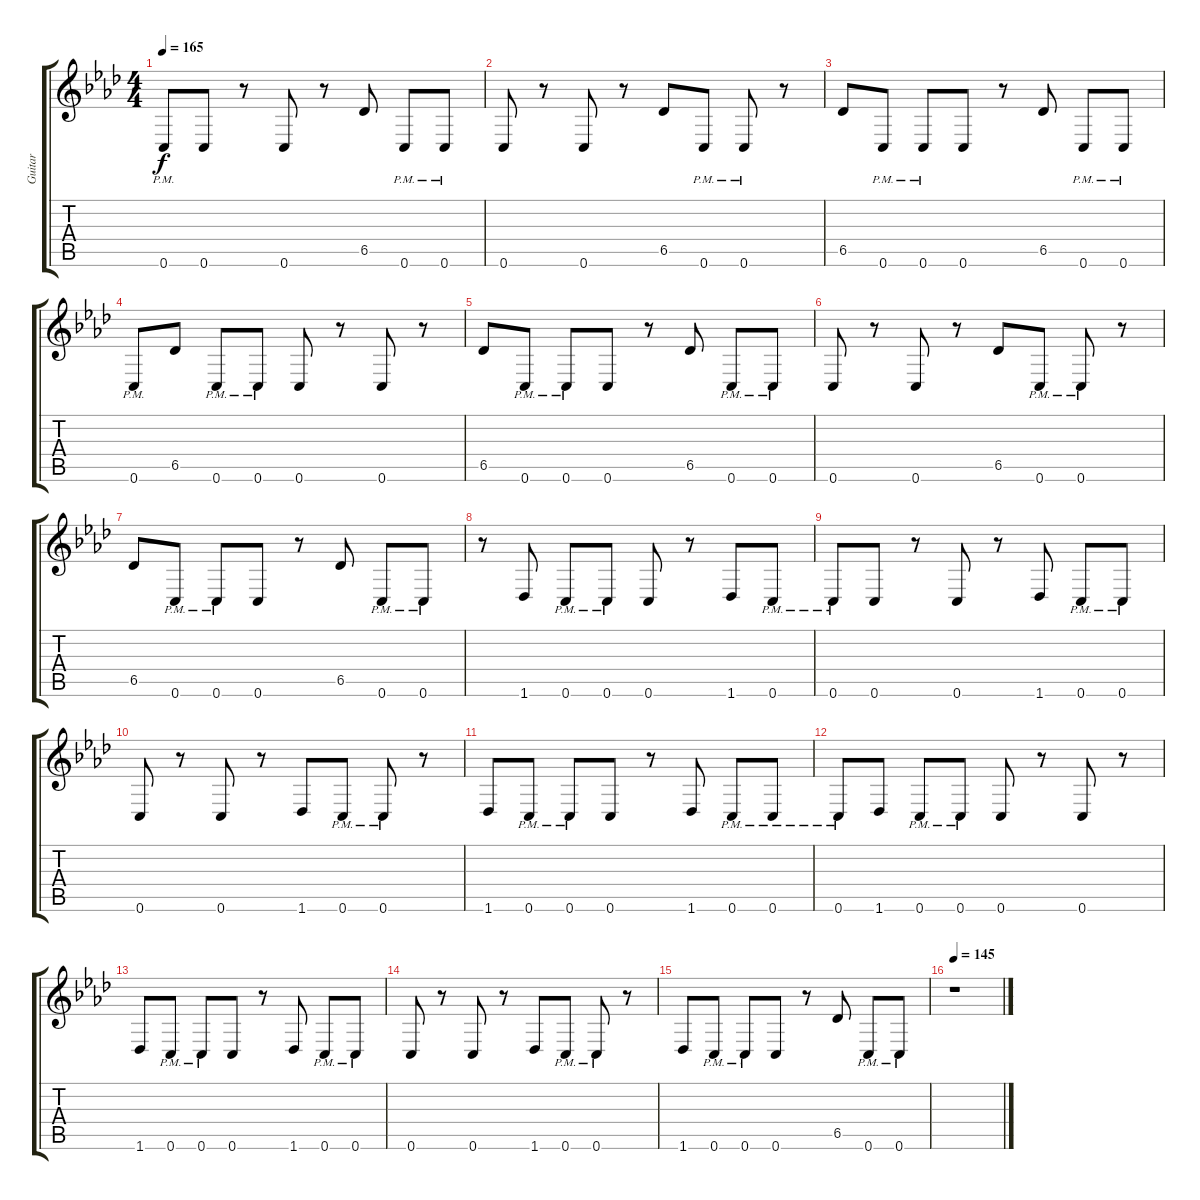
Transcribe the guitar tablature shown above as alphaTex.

\track ("Guitar" "Guitar") {instrument distortionguitar}
\staff {score tabs}
\tuning (D4 A3 F3 C3 G2 C2) {hide}
\ts (4 4)
\tempo 165
\clef g2
\ks ab
0.6{pm}.8{dy f} 0.6.8 r.8 0.6.8 r.8 6.5.8 0.6{pm}.8 0.6{pm}.8 |
0.6.8 r.8 0.6.8 r.8 6.5.8 0.6{pm}.8 0.6{pm}.8 r.8 |
6.5.8 0.6{pm}.8 0.6{pm}.8 0.6.8 r.8 6.5.8 0.6{pm}.8 0.6{pm}.8 |
0.6{pm}.8 6.5.8 0.6{pm}.8 0.6{pm}.8 0.6.8 r.8 0.6.8 r.8 |
6.5.8 0.6{pm}.8 0.6{pm}.8 0.6.8 r.8 6.5.8 0.6{pm}.8 0.6{pm}.8 |
0.6.8 r.8 0.6.8 r.8 6.5.8 0.6{pm}.8 0.6{pm}.8 r.8 |
6.5.8 0.6{pm}.8 0.6{pm}.8 0.6.8 r.8 6.5.8 0.6{pm}.8 0.6{pm}.8 |
r.8 1.6.8 0.6{pm}.8 0.6{pm}.8 0.6.8 r.8 1.6.8 0.6{pm}.8 |
0.6{pm}.8 0.6.8 r.8 0.6.8 r.8 1.6.8 0.6{pm}.8 0.6{pm}.8 |
0.6.8 r.8 0.6.8 r.8 1.6.8 0.6{pm}.8 0.6{pm}.8 r.8 |
1.6.8 0.6{pm}.8 0.6{pm}.8 0.6.8 r.8 1.6.8 0.6{pm}.8 0.6{pm}.8 |
0.6{pm}.8 1.6.8 0.6{pm}.8 0.6{pm}.8 0.6.8 r.8 0.6.8 r.8 |
1.6.8 0.6{pm}.8 0.6{pm}.8 0.6.8 r.8 1.6.8 0.6{pm}.8 0.6{pm}.8 |
0.6.8 r.8 0.6.8 r.8 1.6.8 0.6{pm}.8 0.6{pm}.8 r.8 |
1.6.8 0.6{pm}.8 0.6{pm}.8 0.6.8 r.8 6.5.8 0.6{pm}.8 0.6{pm}.8 |
\tempo 145
r.1
